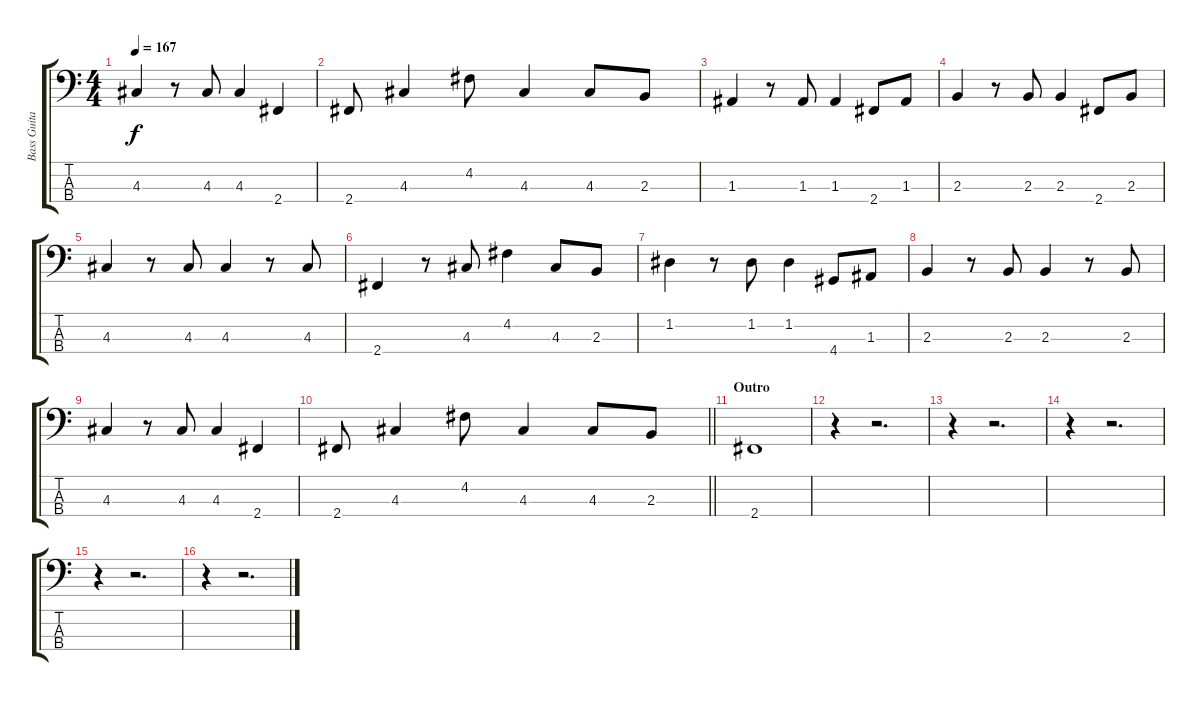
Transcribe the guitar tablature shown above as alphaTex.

\track ("Bass Guitar" "Bass Guita") {instrument electricbassfinger}
\staff {score tabs}
\tuning (G2 D2 A1 E1) {hide}
\ts (4 4)
\tempo 167
\clef f4
\ks c
4.3.4{dy f} r.8 4.3.8 4.3.4 2.4.4 |
2.4.8 4.3.4 4.2.8 4.3.4 4.3.8 2.3.8 |
1.3.4 r.8 1.3.8 1.3.4 2.4.8 1.3.8 |
2.3.4 r.8 2.3.8 2.3.4 2.4.8 2.3.8 |
4.3.4 r.8 4.3.8 4.3.4 r.8 4.3.8 |
2.4.4 r.8 4.3.8 4.2.4 4.3.8 2.3.8 |
1.2.4 r.8 1.2.8 1.2.4 4.4.8 1.3.8 |
2.3.4 r.8 2.3.8 2.3.4 r.8 2.3.8 |
4.3.4 r.8 4.3.8 4.3.4 2.4.4 |
\barLineRight lightlight
2.4.8 4.3.4 4.2.8 4.3.4 4.3.8 2.3.8 |
\section ("" "Outro")
2.4.1 |
r.4 r.2{d} |
r.4 r.2{d} |
r.4 r.2{d} |
r.4 r.2{d} |
r.4 r.2{d}
